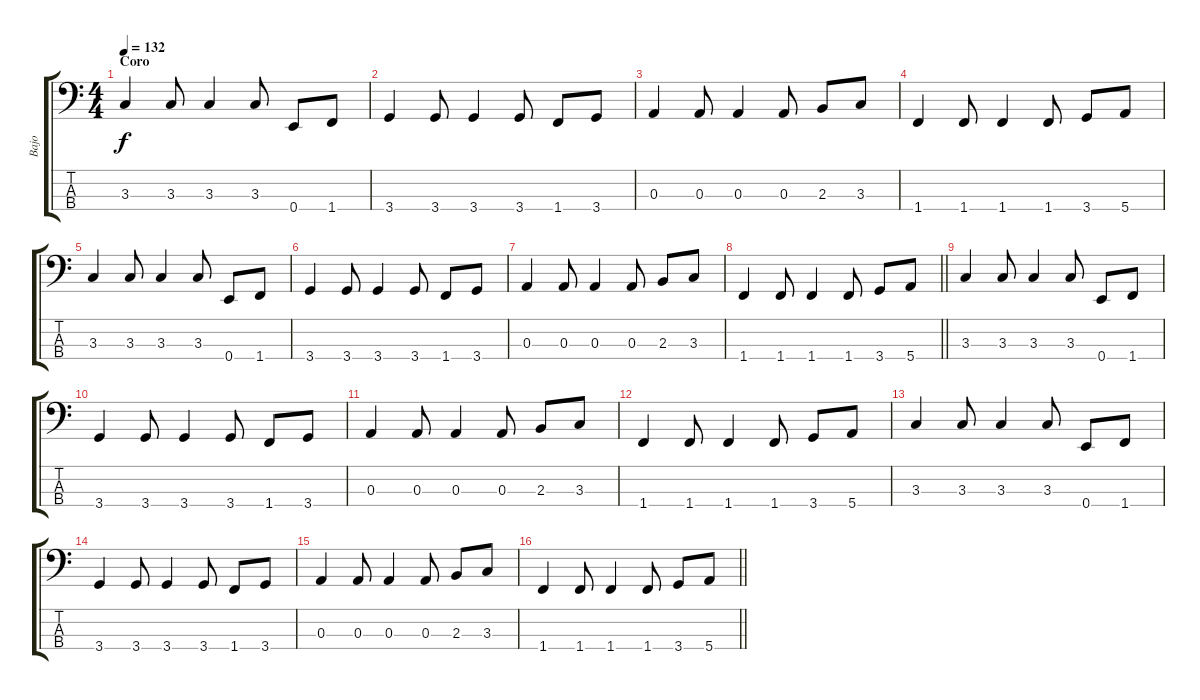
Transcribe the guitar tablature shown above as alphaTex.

\track ("Bajo" "Bajo") {instrument electricbassfinger}
\staff {score tabs}
\tuning (G2 D2 A1 E1) {hide}
\ts (4 4)
\section ("" "Coro")
\tempo 132
\clef f4
\ks c
3.3.4{dy f} 3.3.8 3.3.4 3.3.8 0.4.8 1.4.8 |
3.4.4 3.4.8 3.4.4 3.4.8 1.4.8 3.4.8 |
0.3.4 0.3.8 0.3.4 0.3.8 2.3.8 3.3.8 |
1.4.4 1.4.8 1.4.4 1.4.8 3.4.8 5.4.8 |
3.3.4 3.3.8 3.3.4 3.3.8 0.4.8 1.4.8 |
3.4.4 3.4.8 3.4.4 3.4.8 1.4.8 3.4.8 |
0.3.4 0.3.8 0.3.4 0.3.8 2.3.8 3.3.8 |
\barLineRight lightlight
1.4.4 1.4.8 1.4.4 1.4.8 3.4.8 5.4.8 |
\section ("" "")
3.3.4 3.3.8 3.3.4 3.3.8 0.4.8 1.4.8 |
3.4.4 3.4.8 3.4.4 3.4.8 1.4.8 3.4.8 |
0.3.4 0.3.8 0.3.4 0.3.8 2.3.8 3.3.8 |
1.4.4 1.4.8 1.4.4 1.4.8 3.4.8 5.4.8 |
3.3.4 3.3.8 3.3.4 3.3.8 0.4.8 1.4.8 |
3.4.4 3.4.8 3.4.4 3.4.8 1.4.8 3.4.8 |
0.3.4 0.3.8 0.3.4 0.3.8 2.3.8 3.3.8 |
\barLineRight lightlight
1.4.4 1.4.8 1.4.4 1.4.8 3.4.8 5.4.8
